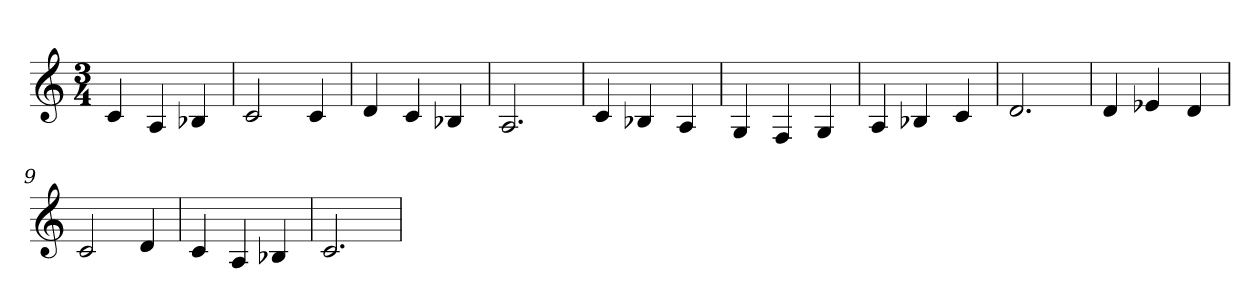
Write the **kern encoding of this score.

**kern
*part1
*staff1
*clefG2
*k[]
*C:
*M3/4
=
4c
4A
4B-X
=1
2c
4c
=2
4d
4c
4B-X
=3
2.A
=4
4c
4B-X
4A
=5
4G
4F
4G
=6
4A
4B-X
4c
=7
2.d
=8
4d
4e-X
4d
=9
2c
4d
=10
4c
4A
4B-X
=11
2.c
=
*-
